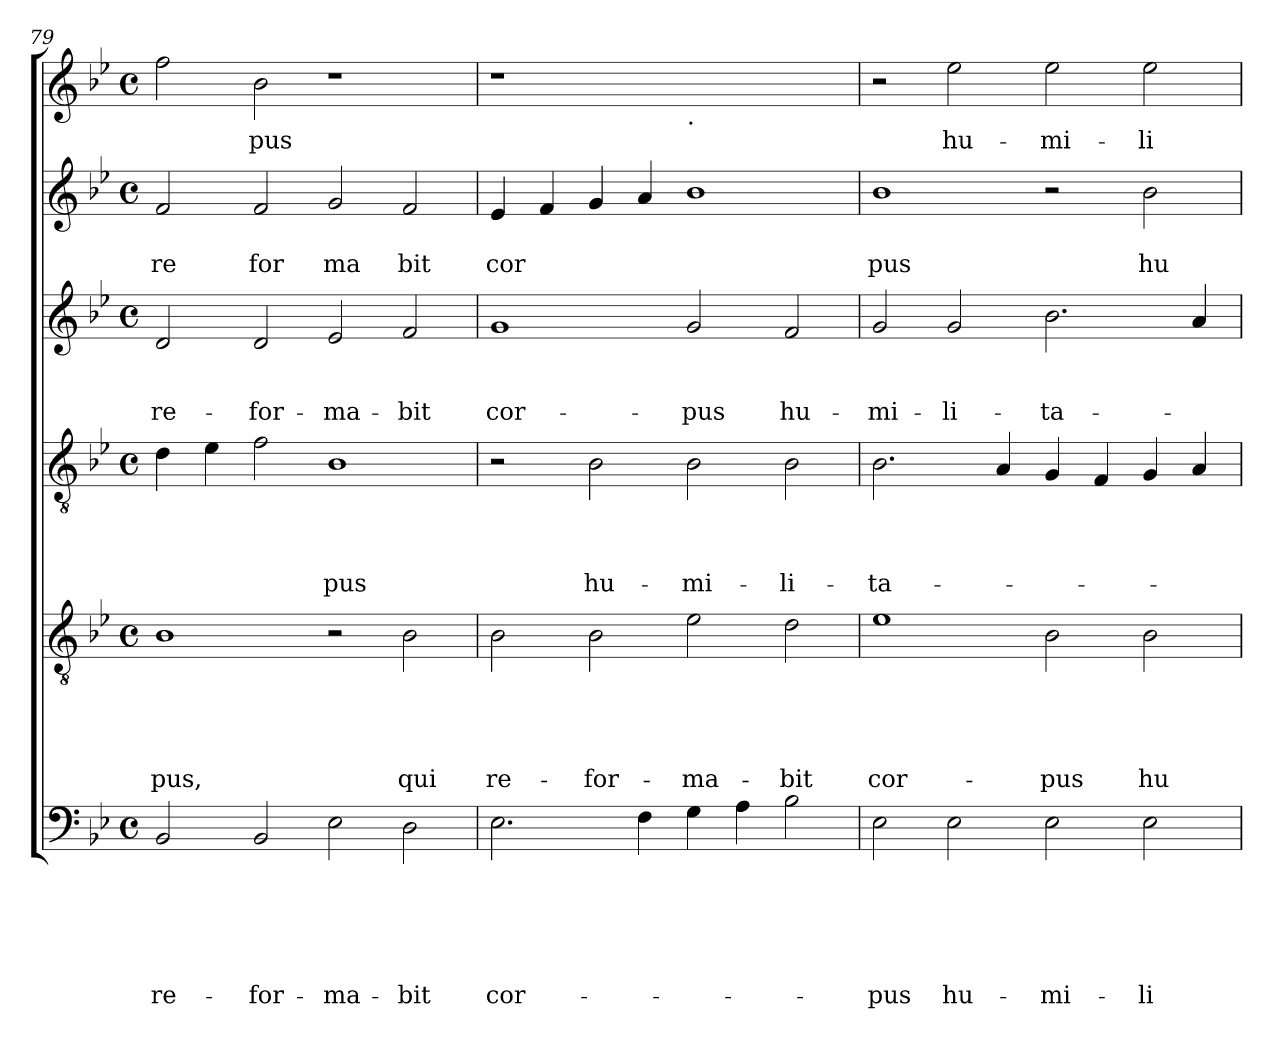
**kern	**text	**text	**text	**text	**text	**text	**kern	**text	**text	**text	**text	**text	**kern	**text	**text	**text	**text	**kern	**text	**text	**text	**kern	**text	**text	**kern	**text
*part6	*part6	*part6	*part6	*part6	*part6	*part6	*part5	*part5	*part5	*part5	*part5	*part5	*part4	*part4	*part4	*part4	*part4	*part3	*part3	*part3	*part3	*part2	*part2	*part2	*part1	*part1
*staff6	*staff6	*staff6	*staff6	*staff6	*staff6	*staff6	*staff5	*staff5	*staff5	*staff5	*staff5	*staff5	*staff4	*staff4	*staff4	*staff4	*staff4	*staff3	*staff3	*staff3	*staff3	*staff2	*staff2	*staff2	*staff1	*staff1
!!LO:LB:g=z
*clefF4	*	*	*	*	*	*	*clefGv2	*	*	*	*	*	*clefGv2	*	*	*	*	*clefG2	*	*	*	*clefG2	*	*	*clefG2	*
*k[b-e-]	*	*	*	*	*	*	*k[b-e-]	*	*	*	*	*	*k[b-e-]	*	*	*	*	*k[b-e-]	*	*	*	*k[b-e-]	*	*	*k[b-e-]	*
*B-:	*	*	*	*	*	*	*B-:	*	*	*	*	*	*B-:	*	*	*	*	*B-:	*	*	*	*B-:	*	*	*B-:	*
*M4/4	*	*	*	*	*	*	*M4/4	*	*	*	*	*	*M4/4	*	*	*	*	*M4/4	*	*	*	*M4/4	*	*	*M4/4	*
*met(c)	*	*	*	*	*	*	*met(c)	*	*	*	*	*	*met(c)	*	*	*	*	*met(c)	*	*	*	*met(c)	*	*	*met(c)	*
=79	=79	=79	=79	=79	=79	=79	=79	=79	=79	=79	=79	=79	=79	=79	=79	=79	=79	=79	=79	=79	=79	=79	=79	=79	=79	=79
!	!	!	!	!	!	!LO:LY:b	!	!	!	!	!	!LO:LY:b	!	!	!	!	!	!	!	!	!LO:LY:b	!	!	!LO:LY:b	!	!
2BB-/	.	.	.	.	.	re-	1B-	.	.	.	.	-pus,	4d\	.	.	.	.	2d/	.	.	re-	2f/	.	re	2ff\	.
.	.	.	.	.	.	.	.	.	.	.	.	.	4e-\	.	.	.	.	.	.	.	.	.	.	.	.	.
!	!	!	!	!	!	!LO:LY:b	!	!	!	!	!	!	!	!	!	!	!	!	!	!	!LO:LY:b	!	!	!LO:LY:b	!	!LO:LY:b
2BB-/	.	.	.	.	.	-for-	.	.	.	.	.	.	2f\	.	.	.	.	2d/	.	.	-for-	2f/	.	for	2b-\	pus
!	!	!	!	!	!	!LO:LY:b	!	!	!	!	!	!	!	!	!	!	!LO:LY:b	!	!	!	!LO:LY:b	!	!	!LO:LY:b	!	!
2E-\	.	.	.	.	.	-ma-	2r	.	.	.	.	.	1B-	.	.	.	pus	2e-/	.	.	-ma-	2g/	.	ma	1r	.
!	!	!	!	!	!	!LO:LY:b	!	!	!	!	!	!LO:LY:b	!	!	!	!	!	!	!	!	!LO:LY:b	!	!	!LO:LY:b	!	!
2D\	.	.	.	.	.	-bit	2B-\	.	.	.	.	qui	.	.	.	.	.	2f/	.	.	-bit	2f/	.	bit	.	.
=80	=80	=80	=80	=80	=80	=80	=80	=80	=80	=80	=80	=80	=80	=80	=80	=80	=80	=80	=80	=80	=80	=80	=80	=80	=80	=80
!	!	!	!	!	!	!LO:LY:b	!	!	!	!	!	!LO:LY:b	!	!	!	!	!	!	!	!	!LO:LY:b	!	!	!LO:LY:b	!	!
2.E-\	.	.	.	.	.	cor-	2B-\	.	.	.	.	re-	2r	.	.	.	.	1g	.	.	cor-	4e-/	.	cor	1r	.
.	.	.	.	.	.	.	.	.	.	.	.	.	.	.	.	.	.	.	.	.	.	4f/	.	.	.	.
!	!	!	!	!	!	!	!	!	!	!	!	!LO:LY:b	!	!	!	!	!LO:LY:b	!	!	!	!	!	!	!	!	!
.	.	.	.	.	.	.	2B-\	.	.	.	.	-for-	2B-\	.	.	.	hu-	.	.	.	.	4g/	.	.	.	.
4F\	.	.	.	.	.	.	.	.	.	.	.	.	.	.	.	.	.	.	.	.	.	4a/	.	.	.	.
!	!	!	!	!	!	!	!	!	!	!	!	!	!	!	!	!	!	!	!	!	!	!	!	!	!LO:TX:b:t=.	!
!	!	!	!	!	!	!	!	!	!	!	!	!LO:LY:b	!	!	!	!	!LO:LY:b	!	!	!	!LO:LY:b	!	!	!	!	!
4G\	.	.	.	.	.	.	2e-\	.	.	.	.	-ma-	2B-\	.	.	.	-mi-	2g/	.	.	-pus	1b-	.	.	1ryy	.
4A\	.	.	.	.	.	.	.	.	.	.	.	.	.	.	.	.	.	.	.	.	.	.	.	.	.	.
!	!	!	!	!	!	!	!	!	!	!	!	!LO:LY:b	!	!	!	!	!LO:LY:b	!	!	!	!LO:LY:b	!	!	!	!	!
2B-\	.	.	.	.	.	.	2d\	.	.	.	.	-bit	2B-\	.	.	.	-li-	2f/	.	.	hu-	.	.	.	.	.
=81	=81	=81	=81	=81	=81	=81	=81	=81	=81	=81	=81	=81	=81	=81	=81	=81	=81	=81	=81	=81	=81	=81	=81	=81	=81	=81
!	!	!	!	!	!	!LO:LY:b	!	!	!	!	!	!LO:LY:b	!	!	!	!	!LO:LY:b	!	!	!	!LO:LY:b	!	!	!LO:LY:b	!	!
2E-\	.	.	.	.	.	-pus	1e-	.	.	.	.	cor-	2.B-\	.	.	.	-ta-	2g/	.	.	-mi-	1b-	.	pus	2r	.
!	!	!	!	!	!	!LO:LY:b	!	!	!	!	!	!	!	!	!	!	!	!	!	!	!LO:LY:b	!	!	!	!	!LO:LY:b
2E-\	.	.	.	.	.	hu-	.	.	.	.	.	.	.	.	.	.	.	2g/	.	.	-li-	.	.	.	2ee-\	hu-
.	.	.	.	.	.	.	.	.	.	.	.	.	4A/	.	.	.	.	.	.	.	.	.	.	.	.	.
!	!	!	!	!	!	!LO:LY:b	!	!	!	!	!	!LO:LY:b	!	!	!	!	!	!	!	!	!LO:LY:b	!	!	!	!	!LO:LY:b
2E-\	.	.	.	.	.	-mi-	2B-\	.	.	.	.	-pus	4G/	.	.	.	.	2.b-\	.	.	-ta-	2r	.	.	2ee-\	-mi-
.	.	.	.	.	.	.	.	.	.	.	.	.	4F/	.	.	.	.	.	.	.	.	.	.	.	.	.
!	!	!	!	!	!	!LO:LY:b	!	!	!	!	!	!LO:LY:b	!	!	!	!	!	!	!	!	!	!	!	!LO:LY:b	!	!LO:LY:b
2E-\	.	.	.	.	.	-li-	2B-\	.	.	.	.	hu-	4G/	.	.	.	.	.	.	.	.	2b-\	.	hu	2ee-\	-li-
.	.	.	.	.	.	.	.	.	.	.	.	.	4A/	.	.	.	.	4a/	.	.	.	.	.	.	.	.
=	=	=	=	=	=	=	=	=	=	=	=	=	=	=	=	=	=	=	=	=	=	=	=	=	=	=
*-	*-	*-	*-	*-	*-	*-	*-	*-	*-	*-	*-	*-	*-	*-	*-	*-	*-	*-	*-	*-	*-	*-	*-	*-	*-	*-
